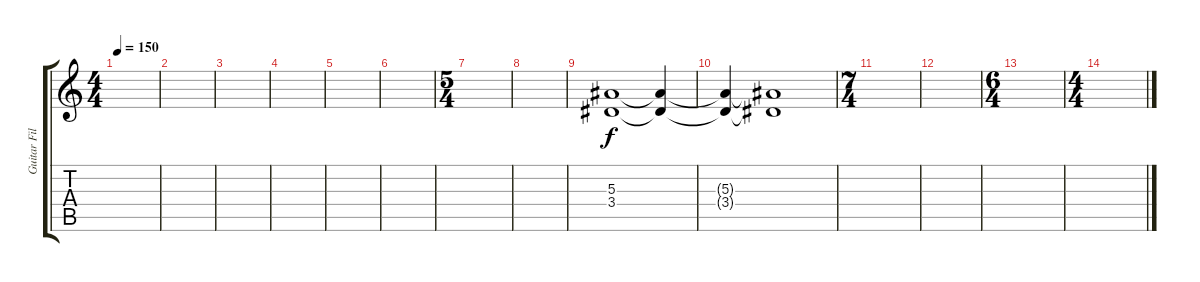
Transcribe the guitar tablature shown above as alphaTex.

\track ("Guitar Fills" "Guitar Fil") {instrument distortionguitar}
\staff {score tabs}
\tuning (D4 A3 F3 C3 G2 D2) {hide}
\ts (4 4)
\tempo 150
\clef g2
\ks c
|
|
|
|
|
|
\ts (5 4)
|
|
(5.3 3.4).1 (5.3{t} 3.4{t}).4 |
(5.3{t} 3.4{t}).4 (5.3{t} 3.4{t}).1 |
\ts (7 4)
|
|
\ts (6 4)
|
\ts (4 4)
